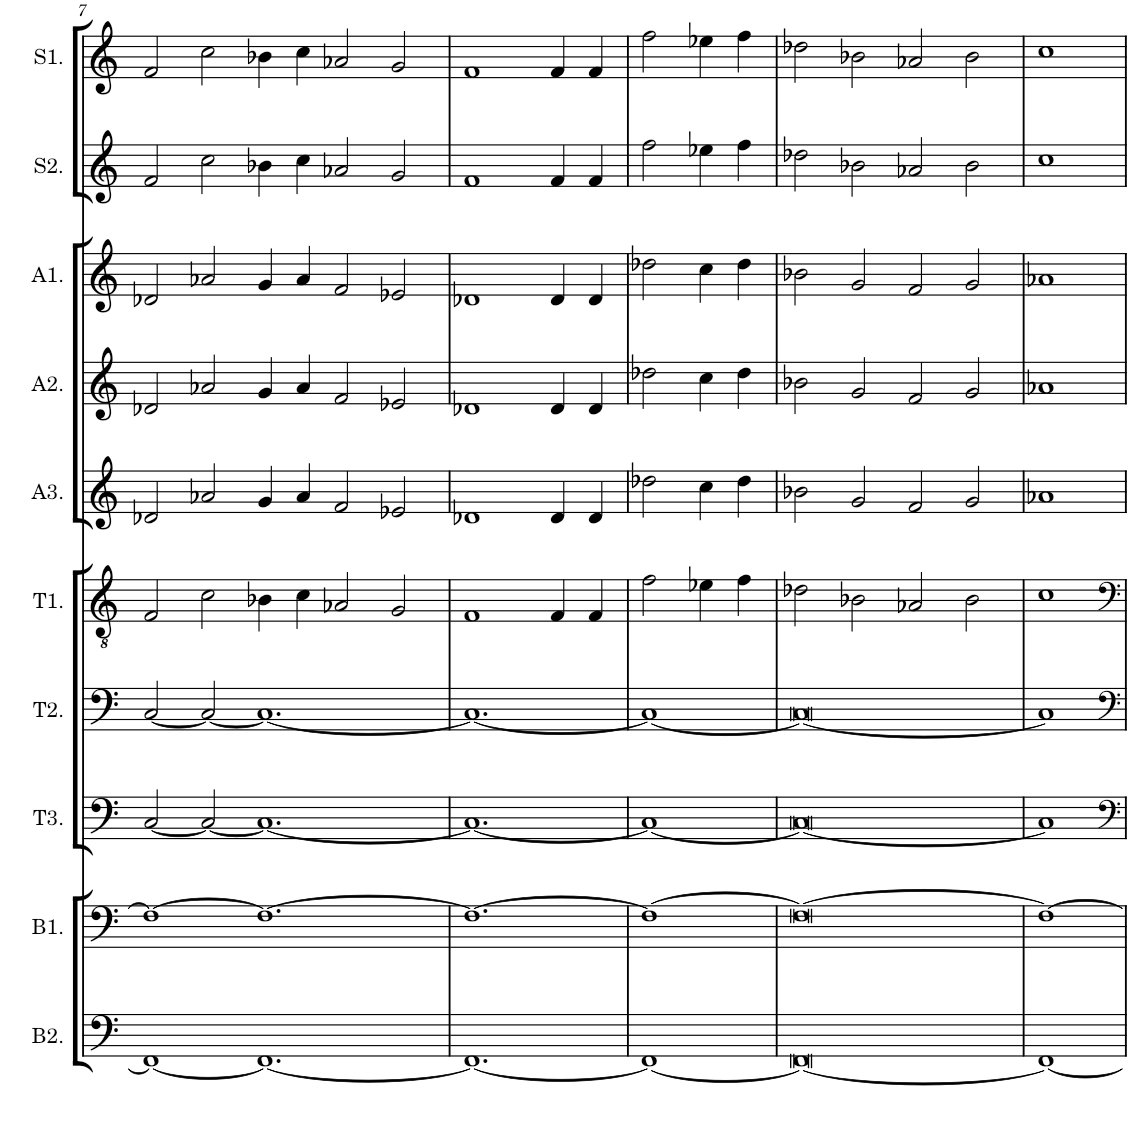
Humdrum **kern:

**kern	**kern	**kern	**kern	**kern	**kern	**kern	**kern	**kern	**kern
*part10	*part9	*part8	*part7	*part6	*part5	*part4	*part3	*part2	*part1
*staff10	*staff9	*staff8	*staff7	*staff6	*staff5	*staff4	*staff3	*staff2	*staff1
*I"Bass 2	*I"Bass 1	*I"Tenor 3	*I"Tenor 2	*I"Tenor 1	*I"Alto 3	*I"Alto 2	*I"Alto 1	*I"Sop 2	*I"Sop 1
*I'B2.	*I'B1.	*I'T3.	*I'T2.	*I'T1.	*I'A3.	*I'A2.	*I'A1.	*I'S2.	*I'S1.
!!LO:PB:g=z
*clefF4	*clefF4	*clefF4	*clefF4	*clefGv2	*clefG2	*clefG2	*clefG2	*clefG2	*clefG2
*k[]	*k[]	*k[]	*k[]	*k[]	*k[]	*k[]	*k[]	*k[]	*k[]
*M10/4	*M10/4	*M10/4	*M10/4	*M10/4	*M10/4	*M10/4	*M10/4	*M10/4	*M10/4
=7	=7	=7	=7	=7	=7	=7	=7	=7	=7
!	!	!	!LO:TX:a:B:color=#FFFFFF:t=To Violoncello	!	!	!	!	!	!
!	!	!LO:TX:a:B:color=#FFFFFF:t=To Violoncello	!	!	!	!	!	!	!
1FF_	1F_	[2C/	[2C/	2F/	2d-X/	2d-X/	2d-X/	2f/	2f/
.	.	2C/_	2C/_	2c\	2a-X/	2a-X/	2a-X/	2cc\	2cc\
1.FF_	1.F_	1.C_	1.C_	4B-X\	4g/	4g/	4g/	4b-X\	4b-X\
.	.	.	.	4c\	4a-/	4a-/	4a-/	4cc\	4cc\
.	.	.	.	2A-X/	2f/	2f/	2f/	2a-X/	2a-X/
.	.	.	.	2G/	2e-X/	2e-X/	2e-X/	2g/	2g/
=8	=8	=8	=8	=8	=8	=8	=8	=8	=8
*M6/4	*M6/4	*M6/4	*M6/4	*M6/4	*M6/4	*M6/4	*M6/4	*M6/4	*M6/4
1.FF_	1.F_	1.C_	1.C_	1F	1d-X	1d-X	1d-X	1f	1f
.	.	.	.	4F/	4d-/	4d-/	4d-/	4f/	4f/
.	.	.	.	4F/	4d-/	4d-/	4d-/	4f/	4f/
=9	=9	=9	=9	=9	=9	=9	=9	=9	=9
*M4/4	*M4/4	*M4/4	*M4/4	*M4/4	*M4/4	*M4/4	*M4/4	*M4/4	*M4/4
1FF_	1F_	1C_	1C_	2f\	2dd-X\	2dd-X\	2dd-X\	2ff\	2ff\
.	.	.	.	4e-X\	4cc\	4cc\	4cc\	4ee-X\	4ee-X\
.	.	.	.	4f\	4dd-\	4dd-\	4dd-\	4ff\	4ff\
=10	=10	=10	=10	=10	=10	=10	=10	=10	=10
*M8/4	*M8/4	*M8/4	*M8/4	*M8/4	*M8/4	*M8/4	*M8/4	*M8/4	*M8/4
0FF_	0F_	0C_	0C_	2d-X\	2b-X\	2b-X\	2b-X\	2dd-X\	2dd-X\
.	.	.	.	2B-X\	2g/	2g/	2g/	2b-X\	2b-X\
.	.	.	.	2A-X/	2f/	2f/	2f/	2a-X/	2a-X/
.	.	.	.	2B-\	2g/	2g/	2g/	2b-\	2b-\
=11	=11	=11	=11	=11	=11	=11	=11	=11	=11
*M4/4	*M4/4	*M4/4	*M4/4	*M4/4	*M4/4	*M4/4	*M4/4	*M4/4	*M4/4
1FF_	1F_	1C]	1C]	1c	1a-X	1a-X	1a-X	1cc	1cc
=	=	=	=	=	=	=	=	=	=
*-	*-	*-	*-	*-	*-	*-	*-	*-	*-
